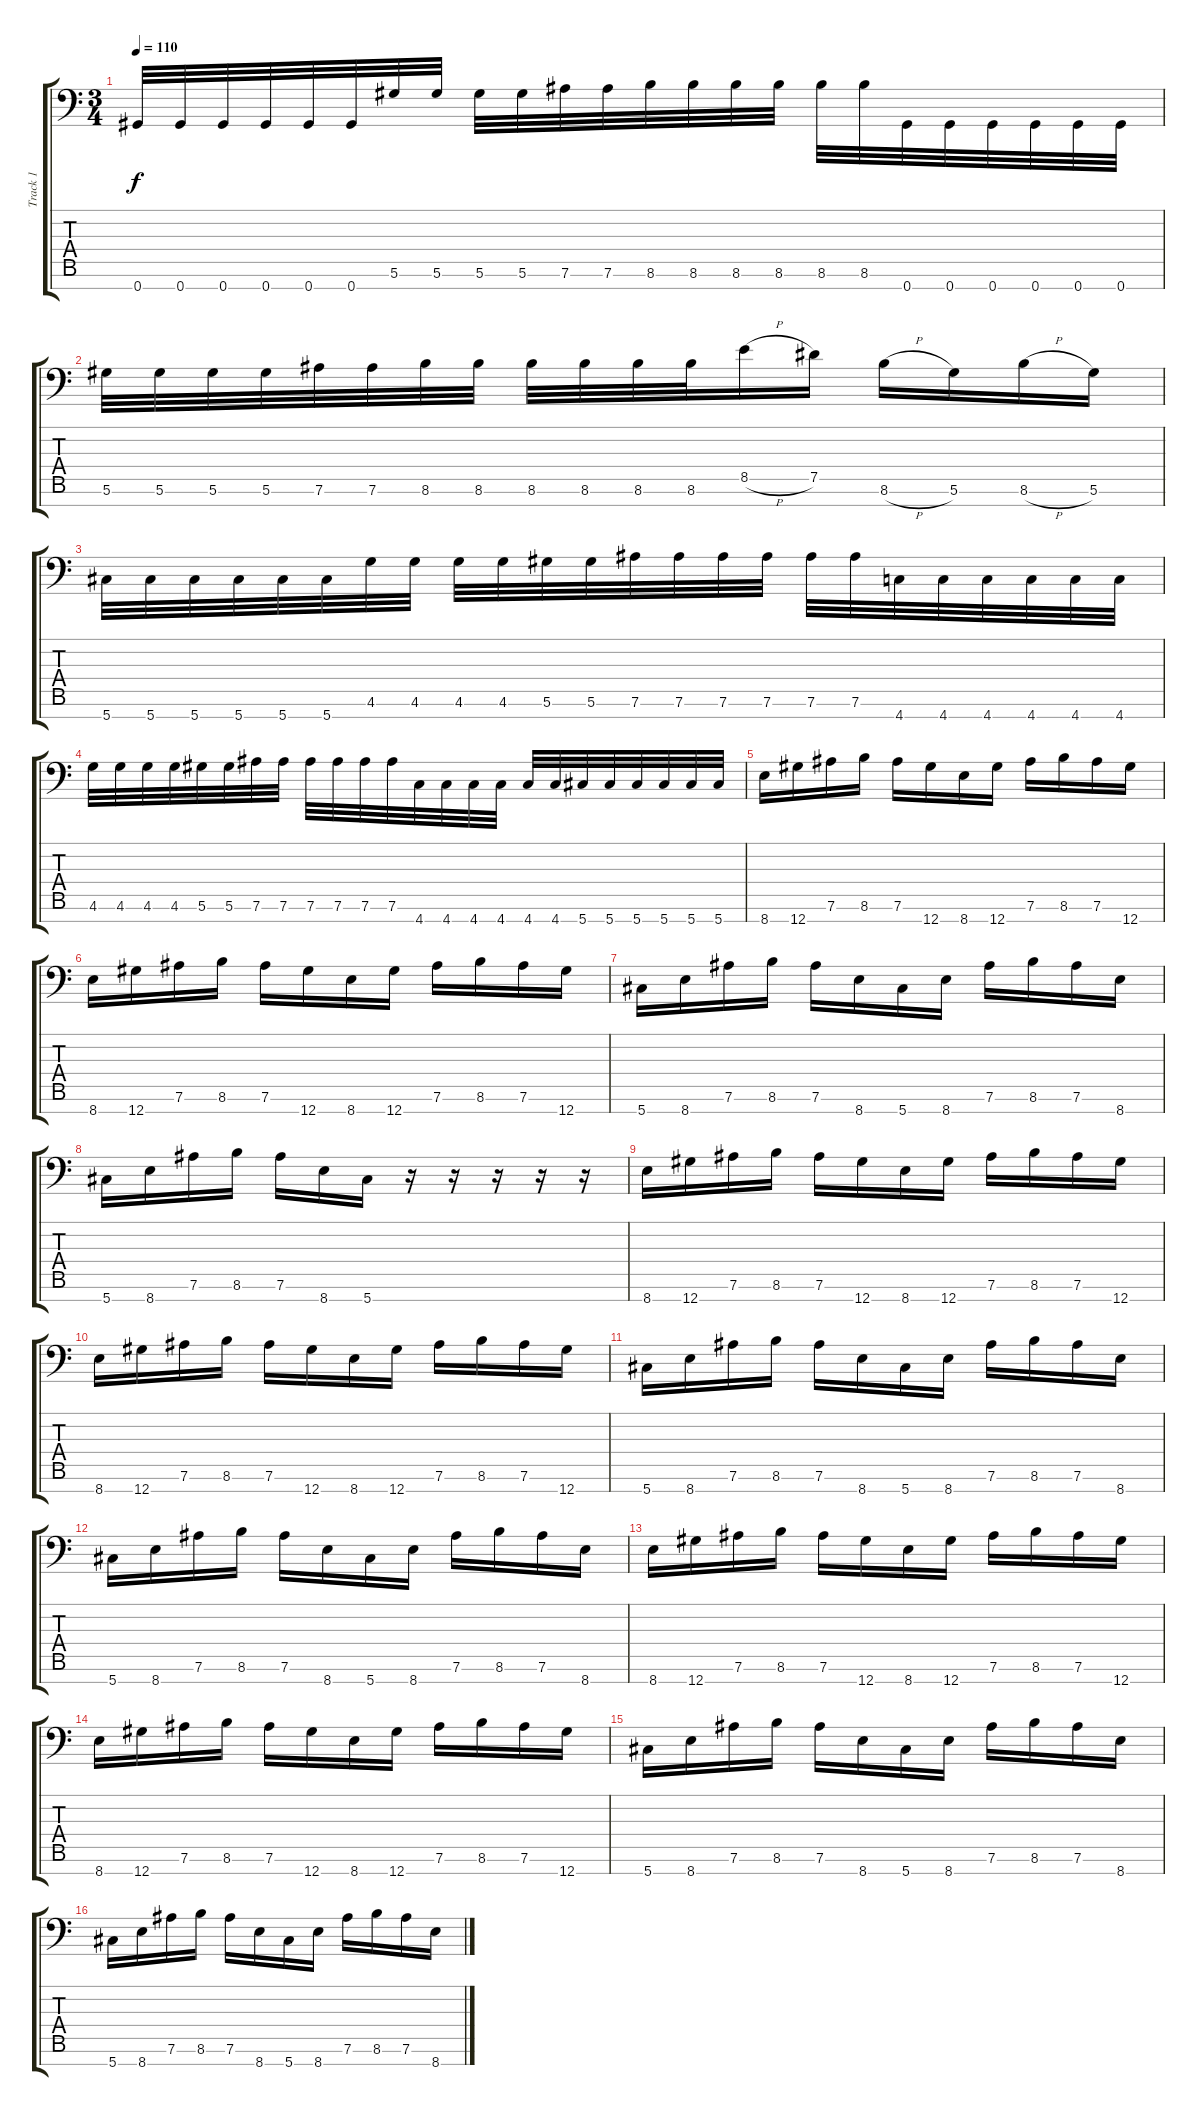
\track ("Track 1" "Track 1") {instrument distortionguitar}
\staff {score tabs}
\tuning (Eb4 Bb3 Gb3 Db3 Ab2 Eb2 Ab1) {hide}
\ts (3 4)
\tempo 110
\clef f4
\ks c
0.7.32{dy f} 0.7.32 0.7.32 0.7.32 0.7.32 0.7.32 5.6.32 5.6.32 5.6.32 5.6.32 7.6.32 7.6.32 8.6.32 8.6.32 8.6.32 8.6.32 8.6.32 8.6.32 0.7.32 0.7.32 0.7.32 0.7.32 0.7.32 0.7.32 |
5.6.32 5.6.32 5.6.32 5.6.32 7.6.32 7.6.32 8.6.32 8.6.32 8.6.32 8.6.32 8.6.32 8.6.32 8.5{h}.16 7.5.16 8.6{h}.16 5.6.16 8.6{h}.16 5.6.16 |
5.7.32 5.7.32 5.7.32 5.7.32 5.7.32 5.7.32 4.6.32 4.6.32 4.6.32 4.6.32 5.6.32 5.6.32 7.6.32 7.6.32 7.6.32 7.6.32 7.6.32 7.6.32 4.7.32 4.7.32 4.7.32 4.7.32 4.7.32 4.7.32 |
4.6.32 4.6.32 4.6.32 4.6.32 5.6.32 5.6.32 7.6.32 7.6.32 7.6.32 7.6.32 7.6.32 7.6.32 4.7.32 4.7.32 4.7.32 4.7.32 4.7.32 4.7.32 5.7.32 5.7.32 5.7.32 5.7.32 5.7.32 5.7.32 |
8.7.16 12.7.16 7.6.16 8.6.16 7.6.16 12.7.16 8.7.16 12.7.16 7.6.16 8.6.16 7.6.16 12.7.16 |
8.7.16 12.7.16 7.6.16 8.6.16 7.6.16 12.7.16 8.7.16 12.7.16 7.6.16 8.6.16 7.6.16 12.7.16 |
5.7.16 8.7.16 7.6.16 8.6.16 7.6.16 8.7.16 5.7.16 8.7.16 7.6.16 8.6.16 7.6.16 8.7.16 |
5.7.16 8.7.16 7.6.16 8.6.16 7.6.16 8.7.16 5.7.16 r.16 r.16 r.16 r.16 r.16 |
8.7.16 12.7.16 7.6.16 8.6.16 7.6.16 12.7.16 8.7.16 12.7.16 7.6.16 8.6.16 7.6.16 12.7.16 |
8.7.16 12.7.16 7.6.16 8.6.16 7.6.16 12.7.16 8.7.16 12.7.16 7.6.16 8.6.16 7.6.16 12.7.16 |
5.7.16 8.7.16 7.6.16 8.6.16 7.6.16 8.7.16 5.7.16 8.7.16 7.6.16 8.6.16 7.6.16 8.7.16 |
5.7.16 8.7.16 7.6.16 8.6.16 7.6.16 8.7.16 5.7.16 8.7.16 7.6.16 8.6.16 7.6.16 8.7.16 |
8.7.16 12.7.16 7.6.16 8.6.16 7.6.16 12.7.16 8.7.16 12.7.16 7.6.16 8.6.16 7.6.16 12.7.16 |
8.7.16 12.7.16 7.6.16 8.6.16 7.6.16 12.7.16 8.7.16 12.7.16 7.6.16 8.6.16 7.6.16 12.7.16 |
5.7.16 8.7.16 7.6.16 8.6.16 7.6.16 8.7.16 5.7.16 8.7.16 7.6.16 8.6.16 7.6.16 8.7.16 |
5.7.16 8.7.16 7.6.16 8.6.16 7.6.16 8.7.16 5.7.16 8.7.16 7.6.16 8.6.16 7.6.16 8.7.16
